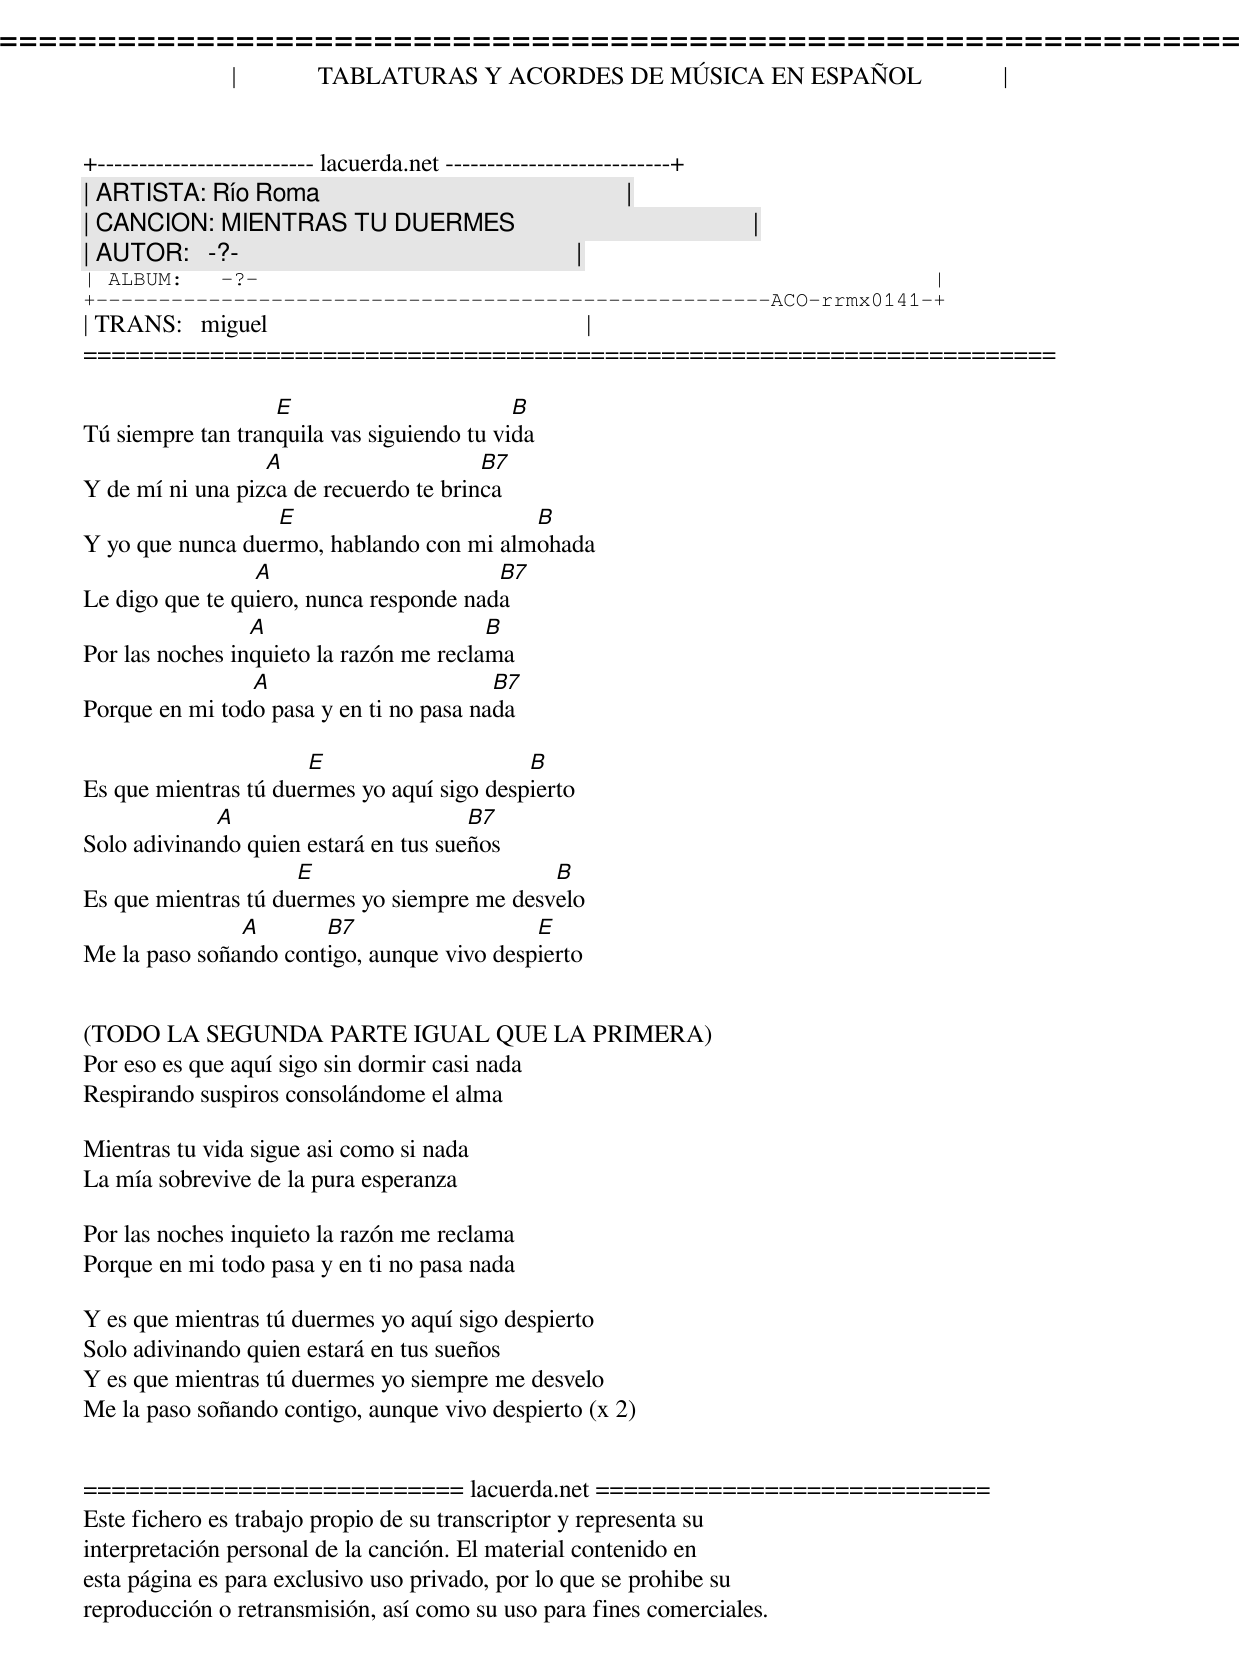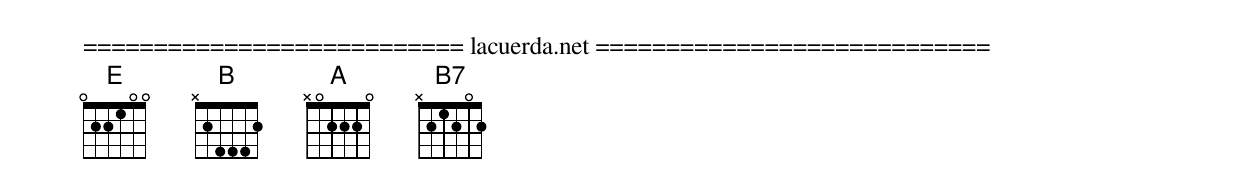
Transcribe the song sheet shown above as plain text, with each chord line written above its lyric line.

=====================================================================
|             TABLATURAS Y ACORDES DE MÚSICA EN ESPAÑOL             |
+-------------------------- lacuerda.net ---------------------------+
| ARTISTA: Río Roma                                                 |
| CANCION: MIENTRAS TU DUERMES                                      |
| AUTOR:   -?-                                                      |
| ALBUM:   -?-                                                      |
+------------------------------------------------------ACO-rrmx0141-+
| TRANS:   miguel                                                   |
=====================================================================

                   E                        B
Tú siempre tan tranquila vas siguiendo tu vida
                  A                     B7
Y de mí ni una pizca de recuerdo te brinca
                  E                       B
Y yo que nunca duermo, hablando con mi almohada
                 A                       B7
Le digo que te quiero, nunca responde nada
                 A                       B
Por las noches inquieto la razón me reclama
                A                        B7
Porque en mi todo pasa y en ti no pasa nada

                      E                     B
Es que mientras tú duermes yo aquí sigo despierto
             A                         B7
Solo adivinando quien estará en tus sueños
                     E                       B
Es que mientras tú duermes yo siempre me desvelo
               A       B7                   E
Me la paso soñando contigo, aunque vivo despierto


(TODO LA SEGUNDA PARTE IGUAL QUE LA PRIMERA)
Por eso es que aquí sigo sin dormir casi nada
Respirando suspiros consolándome el alma

Mientras tu vida sigue asi como si nada
La mía sobrevive de la pura esperanza

Por las noches inquieto la razón me reclama
Porque en mi todo pasa y en ti no pasa nada

Y es que mientras tú duermes yo aquí sigo despierto
Solo adivinando quien estará en tus sueños
Y es que mientras tú duermes yo siempre me desvelo
Me la paso soñando contigo, aunque vivo despierto (x 2)


=========================== lacuerda.net ============================
Este fichero es trabajo propio de su transcriptor y representa su
interpretación personal de la canción. El material contenido en
esta página es para exclusivo uso privado, por lo que se prohibe su
reproducción o retransmisión, así como su uso para fines comerciales.
=========================== lacuerda.net ============================
